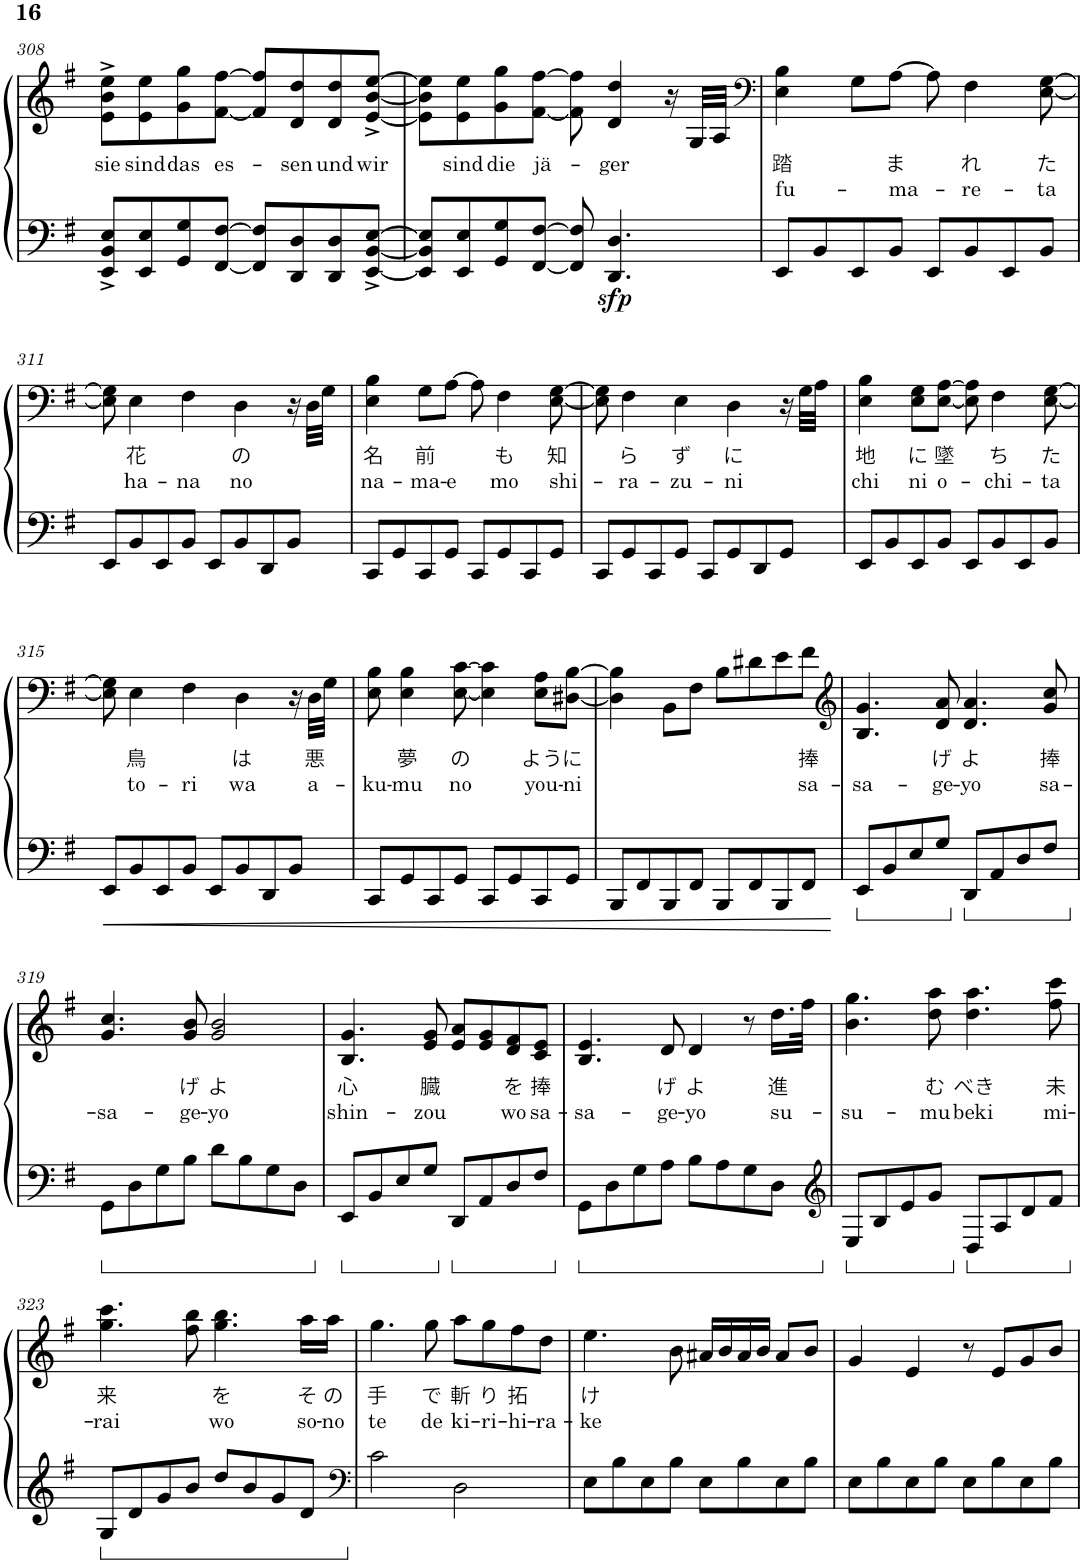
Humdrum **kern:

**kern	**kern	**text	**text	**dynam
*part1	*part1	*part1	*part1	*part1
*staff2	*staff1	*staff1	*staff1	*staff1/2
*I"Piano	*	*	*	*
*I'Pno.	*	*	*	*
!!LO:PB:g=z
*clefF4	*clefG2	*	*	*
*k[f#]	*k[f#]	*	*	*
*M4/4	*M4/4	*	*	*
=308	=308	=308	=308	=308
!	!	!LO:LY:b	!	!
8EE/^ 8BB/^ 8E/^L	8e\^ 8b\^ 8ee\^L	sie	.	.
!	!	!LO:LY:b	!	!
8EE/ 8E/	8e\ 8ee\	sind	.	.
!	!	!LO:LY:b	!	!
8GG/ 8G/	8g\ 8gg\	das	.	.
!	!	!LO:LY:b	!	!
[8FF#/ [8F#/J	[8f#\ [8ff#\J	es-	.	.
8FF#/] 8F#/]L	8f#/] 8ff#/]L	.	.	.
!	!	!LO:LY:b	!	!
8DD/ 8D/	8d/ 8dd/	-sen	.	.
!	!	!LO:LY:b	!	!
8DD/ 8D/	8d/ 8dd/	und	.	.
!	!	!LO:LY:b	!	!
[8EE/^ [8BB/^ [8E/^J	[8e/^ [8b/^ [8ee/^J	wir	.	.
=309	=309	=309	=309	=309
8EE/] 8BB/] 8E/]L	8e\] 8b\] 8ee\]L	.	.	.
!	!	!LO:LY:b	!	!
8EE/ 8E/	8e\ 8ee\	sind	.	.
!	!	!LO:LY:b	!	!
8GG/ 8G/	8g\ 8gg\	die	.	.
!	!	!LO:LY:b	!	!
[8FF#/ [8F#/J	[8f#\ [8ff#\J	jä-	.	.
8FF#/] 8F#/]	8f#\] 8ff#\]	.	.	.
!	!	!LO:LY:b	!	!LO:DY:b=2
4.DD/ 4.D/	4d/ 4dd/	-ger	.	sfp
.	16r	.	.	.
.	32G/LLL	.	.	.
.	32A/JJJ	.	.	.
=310	=310	=310	=310	=310
*	*clefF4	*	*	*
!	!	!LO:LY:b	!LO:LY:b	!
8EE/L	4E\ 4B\	踏	fu-	.
8BB/	.	.	.	.
8EE/	8G\L	.	.	.
!	!	!LO:LY:b	!LO:LY:b	!
8BB/J	[8A\J	ま	-ma-	.
8EE/L	8A\]	.	.	.
!	!	!LO:LY:b	!LO:LY:b	!
8BB/	4F#\	れ	-re-	.
8EE/	.	.	.	.
!	!	!LO:LY:b	!LO:LY:b	!
8BB/J	[8E\ [8G\	た	-ta	.
!!LO:LB:g=z
=311	=311	=311	=311	=311
8EE/L	8E\] 8G\]	.	.	.
!	!	!LO:LY:b	!LO:LY:b	!
8BB/	4E\	花	ha-	.
8EE/	.	.	.	.
!	!	!	!LO:LY:b	!
8BB/J	4F#\	.	-na	.
8EE/L	.	.	.	.
!	!	!LO:LY:b	!LO:LY:b	!
8BB/	4D\	の	no	.
8DD/	.	.	.	.
8BB/J	16r	.	.	.
.	32D\LLL	.	.	.
.	32G\JJJ	.	.	.
=312	=312	=312	=312	=312
!	!	!LO:LY:b	!LO:LY:b	!
8CC/L	4E\ 4B\	名	na-	.
8GG/	.	.	.	.
!	!	!LO:LY:b	!LO:LY:b	!
8CC/	8G\L	前	-ma-	.
!	!	!	!LO:LY:b	!
8GG/J	[8A\J	.	-e	.
8CC/L	8A\]	.	.	.
!	!	!LO:LY:b	!LO:LY:b	!
8GG/	4F#\	も	mo	.
8CC/	.	.	.	.
!	!	!LO:LY:b	!LO:LY:b	!
8GG/J	[8E\ [8G\	知	shi-	.
=313	=313	=313	=313	=313
8CC/L	8E\] 8G\]	.	.	.
!	!	!LO:LY:b	!LO:LY:b	!
8GG/	4F#\	ら	-ra-	.
8CC/	.	.	.	.
!	!	!LO:LY:b	!LO:LY:b	!
8GG/J	4E\	ず	-zu-	.
8CC/L	.	.	.	.
!	!	!LO:LY:b	!LO:LY:b	!
8GG/	4D\	に	-ni	.
8DD/	.	.	.	.
8GG/J	16r	.	.	.
.	32G\LLL	.	.	.
.	32A\JJJ	.	.	.
=314	=314	=314	=314	=314
!	!	!LO:LY:b	!LO:LY:b	!
8EE/L	4E\ 4B\	地	chi	.
8BB/	.	.	.	.
!	!	!LO:LY:b	!LO:LY:b	!
8EE/	8E\ 8G\L	に	ni	.
!	!	!LO:LY:b	!LO:LY:b	!
8BB/J	[8E\ [8A\J	墜	o-	.
8EE/L	8E\] 8A\]	.	.	.
!	!	!LO:LY:b	!LO:LY:b	!
8BB/	4F#\	ち	-chi-	.
8EE/	.	.	.	.
!	!	!LO:LY:b	!LO:LY:b	!
8BB/J	[8E\ [8G\	た	-ta	.
!!LO:LB:g=z
=315	=315	=315	=315	=315
8EE/L	8E\] 8G\]	.	.	.
!	!	!LO:LY:b	!LO:LY:b	!
8BB/	4E\	鳥	to-	.
8EE/	.	.	.	.
!	!	!	!LO:LY:b	!
8BB/J	4F#\	.	-ri	.
8EE/L	.	.	.	.
!	!	!LO:LY:b	!LO:LY:b	!
8BB/	4D\	は	wa	.
8DD/	.	.	.	.
8BB/J	16r	.	.	.
!	!	!LO:LY:b	!LO:LY:b	!
.	32D\LLL	悪	a-	.
.	32G\JJJ	.	.	.
=316	=316	=316	=316	=316
!	!	!	!LO:LY:b	!
8CC/L	8E\ 8B\	.	-ku-	.
!	!	!LO:LY:b	!LO:LY:b	!
8GG/	4E\ 4B\	夢	-mu	.
8CC/	.	.	.	.
!	!	!LO:LY:b	!LO:LY:b	!
8GG/J	[8E\ [8c\	の	no	.
8CC/L	4E\] 4c\]	.	.	.
8GG/	.	.	.	.
!	!	!LO:LY:b	!LO:LY:b	!
8CC/	8E\ 8A\L	よう	you-	.
!	!	!LO:LY:b	!LO:LY:b	!
8GG/J	[8D#X\ [8B\J	に	-ni	.
=317	=317	=317	=317	=317
8BBB/L	4D#\] 4B\]	.	.	.
8FF#/	.	.	.	.
8BBB/	8BB\L	.	.	.
8FF#/J	8F#\J	.	.	.
8BBB/L	8B\L	.	.	.
8FF#/	8d#X\	.	.	.
8BBB/	8e\	.	.	.
!	!	!LO:LY:b	!LO:LY:b	!
8FF#/J	8f#\J	捧	sa-	.
=318	=318	=318	=318	=318
*	*clefG2	*	*	*
!	!	!	!LO:LY:b	!
8EE/L	4.B/ 4.g/	.	-sa-	.
8BB/	.	.	.	.
8E/	.	.	.	.
!	!	!LO:LY:b	!LO:LY:b	!
8G/J	8d/ 8a/	げ	-ge-	.
!	!	!LO:LY:b	!LO:LY:b	!
8DD/L	4.d/ 4.a/	よ	-yo	.
8AA/	.	.	.	.
8D/	.	.	.	.
!	!	!LO:LY:b	!LO:LY:b	!
8F#/J	8g/ 8cc/	捧	sa-	.
!!LO:LB:g=z
=319	=319	=319	=319	=319
!	!	!	!LO:LY:b	!
8GG\L	4.g/ 4.cc/	.	-sa-	.
8D\	.	.	.	.
8G\	.	.	.	.
!	!	!LO:LY:b	!LO:LY:b	!
8B\J	8g/ 8b/	げ	-ge-	.
!	!	!LO:LY:b	!LO:LY:b	!
8d\L	2g/ 2b/	よ	-yo	.
8B\	.	.	.	.
8G\	.	.	.	.
8D\J	.	.	.	.
=320	=320	=320	=320	=320
!	!	!LO:LY:b	!LO:LY:b	!
8EE/L	4.B/ 4.g/	心	shin-	.
8BB/	.	.	.	.
8E/	.	.	.	.
!	!	!LO:LY:b	!LO:LY:b	!
8G/J	8e/ 8g/	臓	-zou	.
8DD/L	8e/ 8a/L	.	.	.
8AA/	8e/ 8g/	.	.	.
!	!	!LO:LY:b	!LO:LY:b	!
8D/	8d/ 8f#/	を	wo	.
!	!	!LO:LY:b	!LO:LY:b	!
8F#/J	8c/ 8e/J	捧	sa-	.
=321	=321	=321	=321	=321
!	!	!	!LO:LY:b	!
8GG\L	4.B/ 4.e/	.	-sa-	.
8D\	.	.	.	.
8G\	.	.	.	.
!	!	!LO:LY:b	!LO:LY:b	!
8A\J	8d/	げ	-ge-	.
!	!	!LO:LY:b	!LO:LY:b	!
8B\L	4d/	よ	-yo	.
8A\	.	.	.	.
8G\	8r	.	.	.
!	!	!LO:LY:b	!LO:LY:b	!
8D\J	16.dd\LL	進	su-	.
.	32ff#\JJk	.	.	.
=322	=322	=322	=322	=322
*clefG2	*	*	*	*
!	!	!	!LO:LY:b	!
8E/L	4.b\ 4.gg\	.	-su-	.
8B/	.	.	.	.
8e/	.	.	.	.
!	!	!LO:LY:b	!LO:LY:b	!
8g/J	8dd\ 8aa\	む	-mu	.
!	!	!LO:LY:b	!LO:LY:b	!
8D/L	4.dd\ 4.aa\	べき	beki	.
8A/	.	.	.	.
8d/	.	.	.	.
!	!	!LO:LY:b	!LO:LY:b	!
8f#/J	8ff#\ 8ccc\	未	mi-	.
!!LO:LB:g=z
=323	=323	=323	=323	=323
!	!	!LO:LY:b	!LO:LY:b	!
8G/L	4.gg\ 4.ccc\	来	-rai	.
8d/	.	.	.	.
8g/	.	.	.	.
8b/J	8ff#\ 8bb\	.	.	.
!	!	!LO:LY:b	!LO:LY:b	!
8dd/L	4.gg\ 4.bb\	を	wo	.
8b/	.	.	.	.
8g/	.	.	.	.
!	!	!LO:LY:b	!LO:LY:b	!
8d/J	16aa\LL	そ	so-	.
!	!	!LO:LY:b	!LO:LY:b	!
.	16aa\JJ	の	-no	.
=324	=324	=324	=324	=324
*clefF4	*	*	*	*
!	!	!LO:LY:b	!LO:LY:b	!
2c\	4.gg\	手	te	.
!	!	!LO:LY:b	!LO:LY:b	!
.	8gg\	で	de	.
!	!	!LO:LY:b	!LO:LY:b	!
2D\	8aa\L	斬	ki-	.
!	!	!LO:LY:b	!LO:LY:b	!
.	8gg\	り	-ri-	.
!	!	!LO:LY:b	!LO:LY:b	!
.	8ff#\	拓	-hi-	.
!	!	!	!LO:LY:b	!
.	8dd\J	.	-ra-	.
=325	=325	=325	=325	=325
!	!	!LO:LY:b	!LO:LY:b	!
8E\L	4.ee\	け	-ke	.
8B\	.	.	.	.
8E\	.	.	.	.
8B\J	8b\	.	.	.
8E\L	16a#X/LL	.	.	.
.	16b/	.	.	.
8B\	16a#/	.	.	.
.	16b/JJ	.	.	.
8E\	8a#/L	.	.	.
8B\J	8b/J	.	.	.
=326	=326	=326	=326	=326
8E\L	4g/	.	.	.
8B\	.	.	.	.
8E\	4e/	.	.	.
8B\J	.	.	.	.
8E\L	8r	.	.	.
8B\	8e/L	.	.	.
8E\	8g/	.	.	.
8B\J	8b/J	.	.	.
=	=	=	=	=
*-	*-	*-	*-	*-
